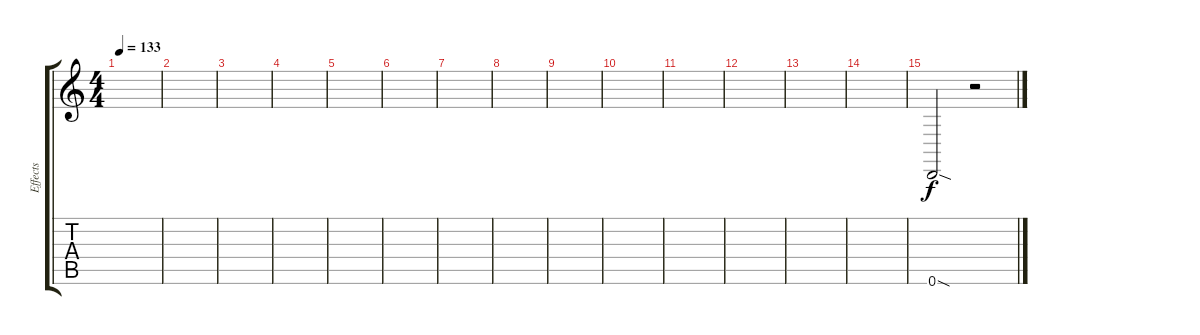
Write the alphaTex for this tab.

\track ("Effects" "Effects") {instrument ocarina}
\staff {score tabs}
\tuning (D4 A3 F3 C3 G2 D2) {hide}
\ts (4 4)
\tempo 133
\clef g2
\ks c
|
|
|
|
|
|
|
|
|
|
|
|
|
|
0.6{sod}.2 r.2
